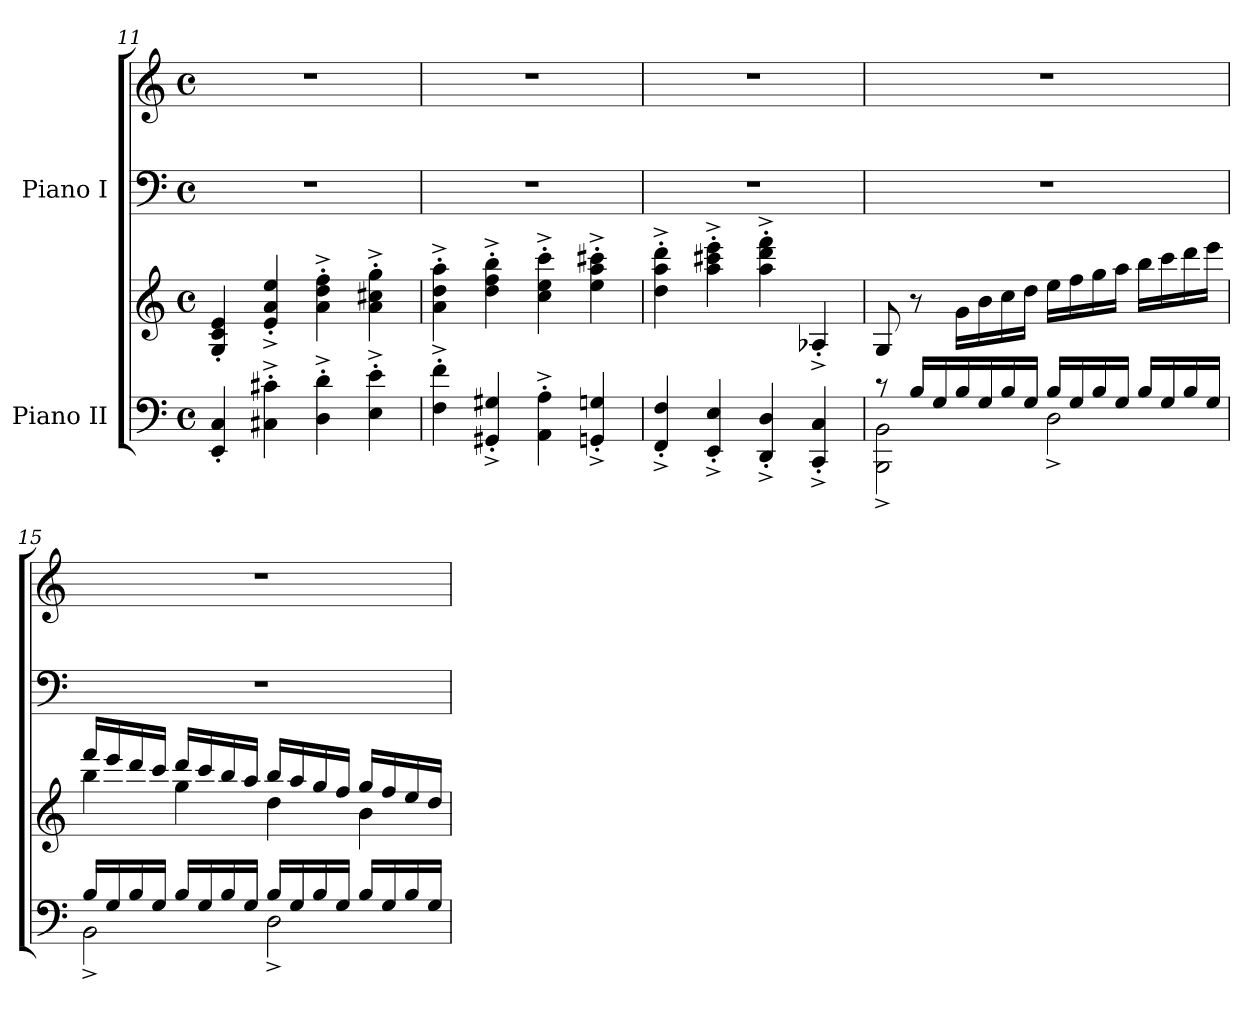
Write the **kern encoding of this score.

**kern	**kern	**kern	**kern
*part2	*part2	*part1	*part1
*staff4	*staff3	*staff2	*staff1
*I"Piano II	*	*I"Piano I	*
!!LO:LB:g=z
*clefF4	*clefG2	*clefF4	*clefG2
*k[]	*k[]	*k[]	*k[]
*M4/4	*M4/4	*M4/4	*M4/4
*met(c)	*met(c)	*met(c)	*met(c)
=11	=11	=11	=11
4EE/' 4C/'	4G/' 4c/' 4e/'	1r	1r
4C#X\'^ 4c#X\'^	4e/'^ 4a/'^ 4ee/'^	.	.
4D\'^ 4d\'^	4a\'^ 4dd\'^ 4ff\'^	.	.
4E\'^ 4e\'^	4a\'^ 4cc#X\'^ 4gg\'^	.	.
=12	=12	=12	=12
4F\'^ 4f\'^	4a\'^ 4dd\'^ 4aa\'^	1r	1r
4GG#X/'^ 4G#X/'^	4dd\'^ 4ff\'^ 4bb\'^	.	.
4AA\'^ 4A\'^	4cc\'^ 4ee\'^ 4ccc\'^	.	.
4GGn/'^ 4Gn/'^	4ee\'^ 4aa\'^ 4ccc#X\'^	.	.
=13	=13	=13	=13
4FF/'^ 4F/'^	4dd\'^ 4aa\'^ 4ddd\'^	1r	1r
4EE/'^ 4E/'^	4aa\'^ 4ccc#X\'^ 4eee\'^	.	.
4DD/'^ 4D/'^	4aa\'^ 4ddd\'^ 4fff\'^	.	.
4CC/'^ 4C/'^	4A-X'^/	.	.
=14	=14	=14	=14
*^	*	*	*
8r	2BBB\^ 2BB\^	8G/	1r	1r
16B/LL	.	8r	.	.
16G/	.	.	.	.
16B/	.	16g\LL	.	.
16G/	.	16b\	.	.
16B/	.	16cc\	.	.
16G/JJ	.	16dd\JJ	.	.
16B/LL	2D^\	16ee\LL	.	.
16G/	.	16ff\	.	.
16B/	.	16gg\	.	.
16G/JJ	.	16aa\JJ	.	.
16B/LL	.	16bb\LL	.	.
16G/	.	16ccc\	.	.
16B/	.	16ddd\	.	.
16G/JJ	.	16eee\JJ	.	.
!!LO:PB:g=z
=15	=15	=15	=15	=15
*	*	*^	*	*
16B/LL	2BB^\	16fff/LL	4bb\	1r	1r
16G/	.	16eee/	.	.	.
16B/	.	16ddd/	.	.	.
16G/JJ	.	16ccc/JJ	.	.	.
16B/LL	.	16ddd/LL	4gg\	.	.
16G/	.	16ccc/	.	.	.
16B/	.	16bb/	.	.	.
16G/JJ	.	16aa/JJ	.	.	.
16B/LL	2D^\	16bb/LL	4dd\	.	.
16G/	.	16aa/	.	.	.
16B/	.	16gg/	.	.	.
16G/JJ	.	16ff/JJ	.	.	.
16B/LL	.	16gg/LL	4b\	.	.
16G/	.	16ff/	.	.	.
16B/	.	16ee/	.	.	.
16G/JJ	.	16dd/JJ	.	.	.
*v	*v	*	*	*	*
*	*v	*v	*	*
=	=	=	=
*-	*-	*-	*-
